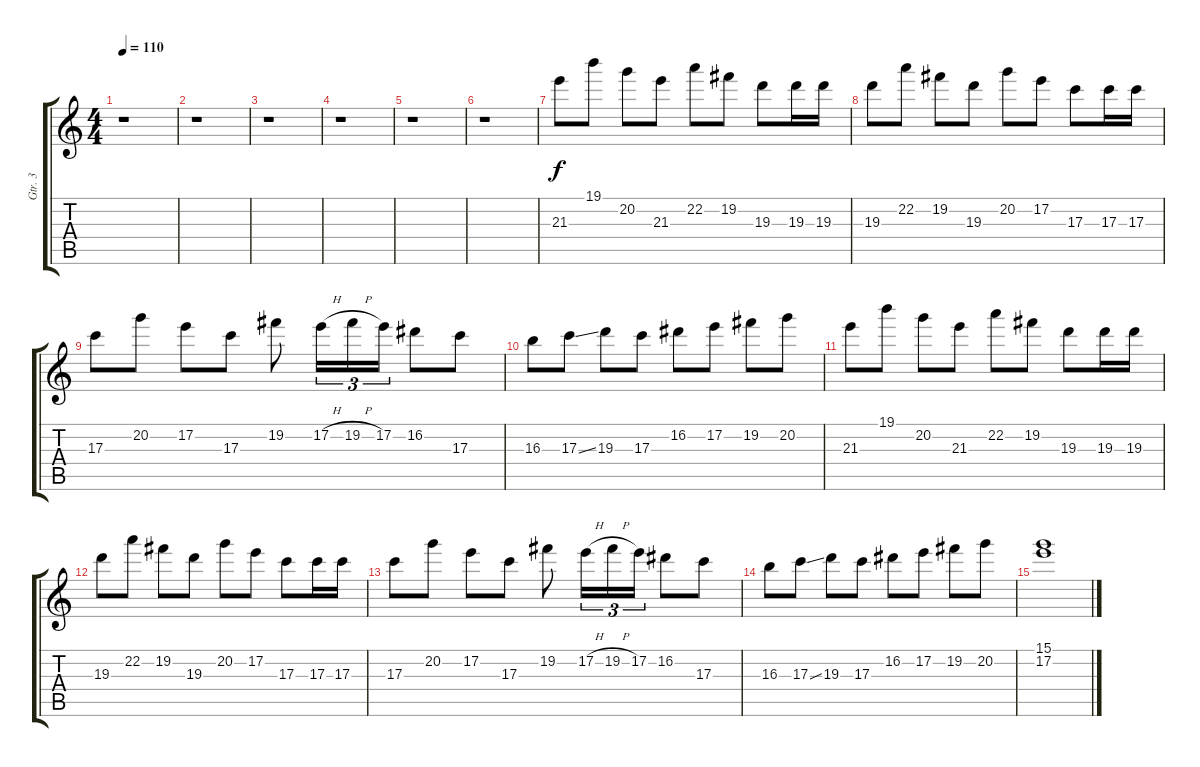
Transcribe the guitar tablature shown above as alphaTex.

\track ("Gtr. 3" "Gtr. 3") {instrument distortionguitar}
\staff {score tabs}
\tuning (E4 B3 G3 D3 A2 E2) {hide}
\ts (4 4)
\tempo 110
\clef g2
\ks c
r.1{dy f} |
r.1 |
r.1 |
r.1 |
r.1 |
r.1 |
21.3.8 19.1.8 20.2.8 21.3.8 22.2.8 19.2.8 19.3.8 19.3.16 19.3.16 |
19.3.8 22.2.8 19.2.8 19.3.8 20.2.8 17.2.8 17.3.8 17.3.16 17.3.16 |
17.3.8 20.2.8 17.2.8 17.3.8 19.2.8 17.2{h}.16{tu (3 2)} 19.2{h}.16{tu (3 2)} 17.2.16{tu (3 2)} 16.2.8 17.3.8 |
16.3.8 17.3{ss}.8 19.3.8 17.3.8 16.2.8 17.2.8 19.2.8 20.2.8 |
21.3.8 19.1.8 20.2.8 21.3.8 22.2.8 19.2.8 19.3.8 19.3.16 19.3.16 |
19.3.8 22.2.8 19.2.8 19.3.8 20.2.8 17.2.8 17.3.8 17.3.16 17.3.16 |
17.3.8 20.2.8 17.2.8 17.3.8 19.2.8 17.2{h}.16{tu (3 2)} 19.2{h}.16{tu (3 2)} 17.2.16{tu (3 2)} 16.2.8 17.3.8 |
16.3.8 17.3{ss}.8 19.3.8 17.3.8 16.2.8 17.2.8 19.2.8 20.2.8 |
(15.1 17.2).1
